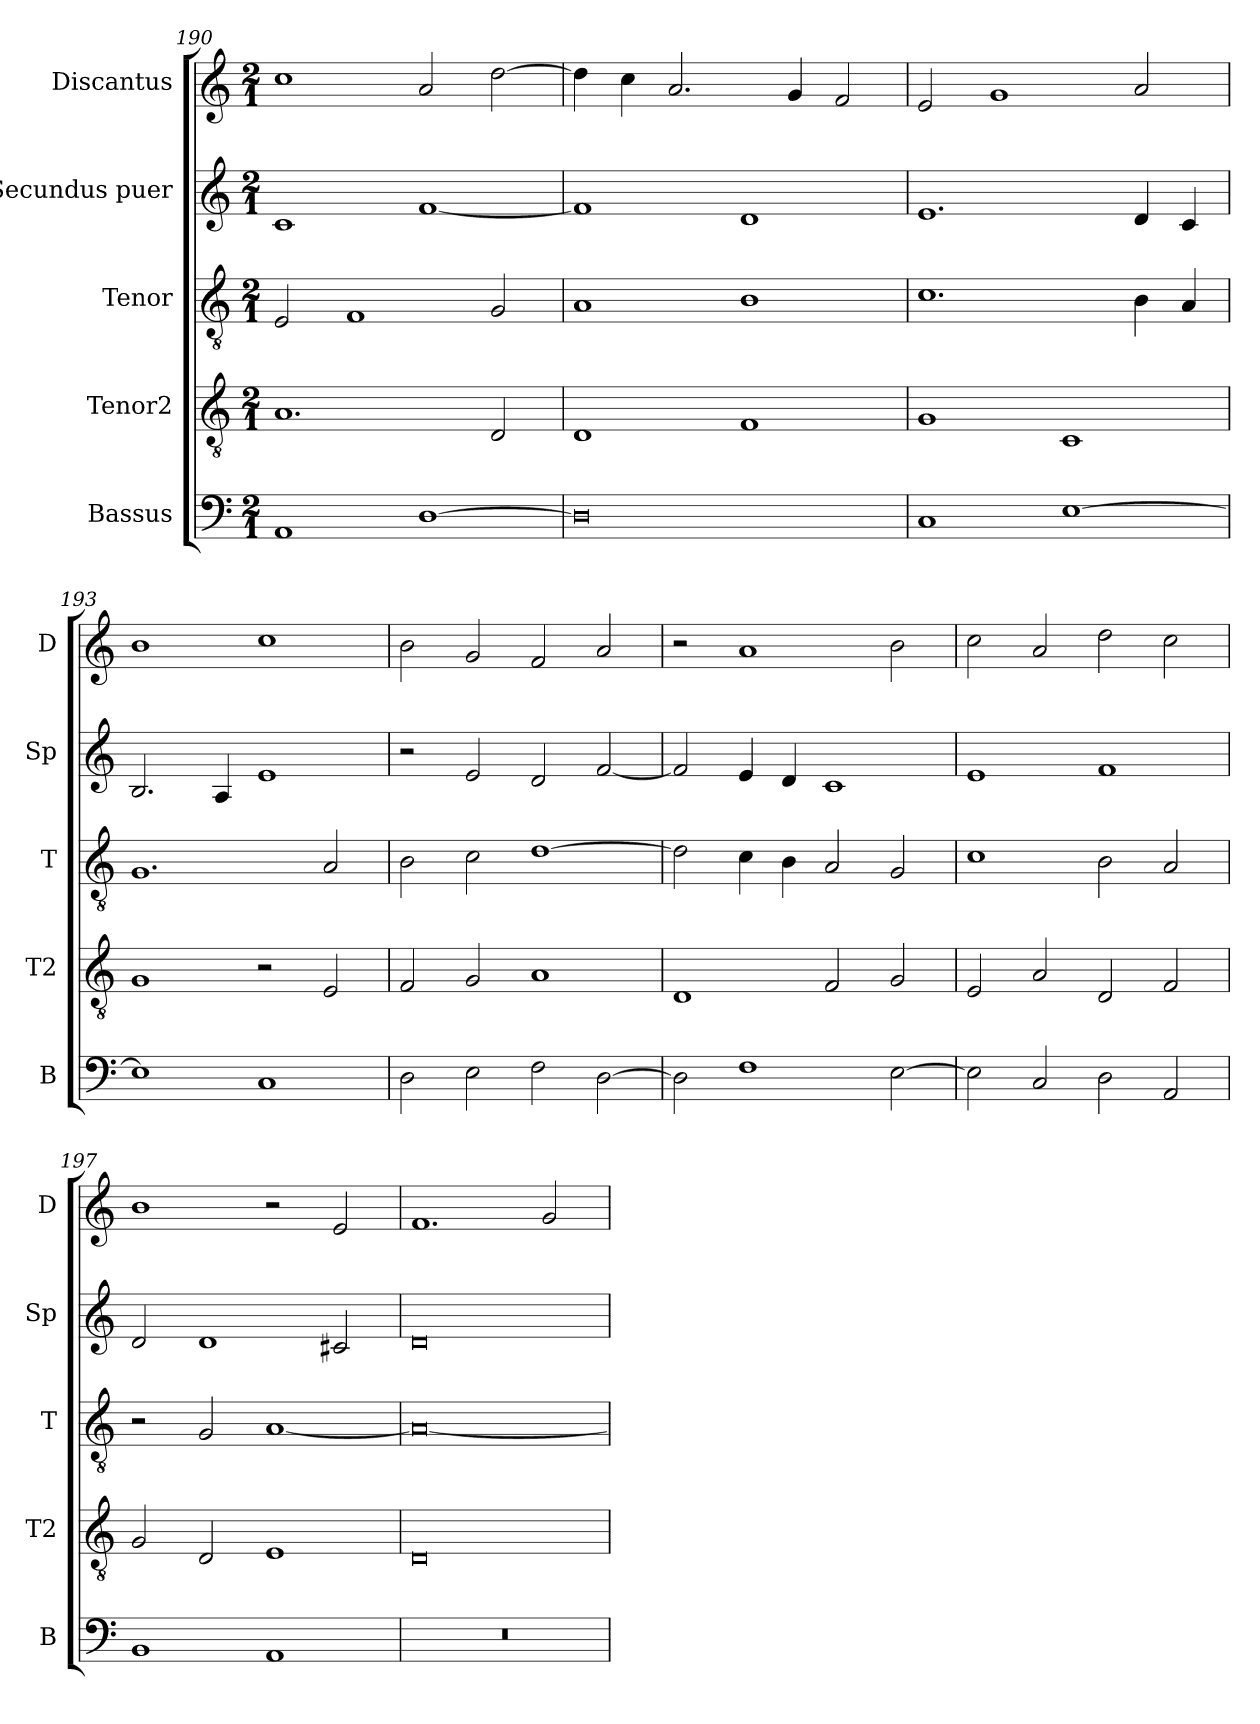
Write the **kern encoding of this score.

**kern	**kern	**kern	**kern	**kern
*part5	*part4	*part3	*part2	*part1
*staff5	*staff4	*staff3	*staff2	*staff1
*I"Bassus	*I"Tenor2	*I"Tenor	*I"Secundus puer	*I"Discantus
*I'B	*I'T2	*I'T	*I'Sp	*I'D
*clefF4	*clefGv2	*clefGv2	*clefG2	*clefG2
*k[]	*k[]	*k[]	*k[]	*k[]
*M2/1	*M2/1	*M2/1	*M2/1	*M2/1
=190	=190	=190	=190	=190
1AA	1.A	2E/	1c	1cc
.	.	1F	.	.
[1D	.	.	[1f	2a/
.	2D/	2G/	.	[2dd\
=191	=191	=191	=191	=191
0D]	1D	1A	1f]	4dd\]
.	.	.	.	4cc\
.	.	.	.	2.a/
.	1F	1B	1d	.
.	.	.	.	4g/
.	.	.	.	2f/
=192	=192	=192	=192	=192
1C	1G	1.c	1.e	2e/
.	.	.	.	1g
[1E	1C	.	.	.
.	.	4B\	4d/	2a/
.	.	4A/	4c/	.
=193	=193	=193	=193	=193
1E]	1G	1.G	2.B/	1b
.	.	.	4A/	.
1C	2r	.	1e	1cc
.	2E/	2A/	.	.
=194	=194	=194	=194	=194
2D\	2F/	2B\	2r	2b\
2E\	2G/	2c\	2e/	2g/
2F\	1A	[1d	2d/	2f/
[2D\	.	.	[2f/	2a/
=195	=195	=195	=195	=195
2D\]	1D	2d\]	2f/]	2r
1F	.	4c\	4e/	1a
.	.	4B\	4d/	.
.	2F/	2A/	1c	.
[2E\	2G/	2G/	.	2b\
=196	=196	=196	=196	=196
2E\]	2E/	1c	1e	2cc\
2C/	2A/	.	.	2a/
2D\	2D/	2B\	1f	2dd\
2AA/	2F/	2A/	.	2cc\
=197	=197	=197	=197	=197
1BB	2G/	2r	2d/	1b
.	2D/	2G/	1d	.
1AA	1E	[1A	.	2r
.	.	.	2c#X/	2e/
=198	=198	=198	=198	=198
0r	0D	0A_	0d	1.f
.	.	.	.	2g/
=	=	=	=	=
*-	*-	*-	*-	*-
